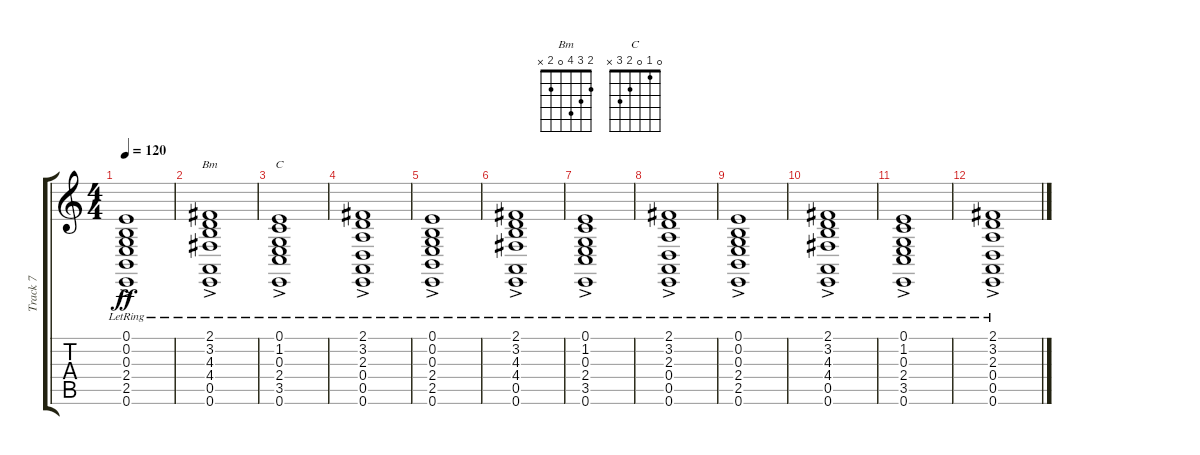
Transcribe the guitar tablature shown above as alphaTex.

\track ("Track 7" "Track 7") {instrument electricgrandpiano}
\staff {score tabs}
\tuning (E4 B3 G3 D3 A2 E2) {hide}
\chord ("Bm" 2 3 4 0 2 x)
\chord ("C" 0 1 0 2 3 x)
\ts (4 4)
\tempo 120
\clef g2
\ks c
(0.1{ac lr} 0.2{ac lr} 0.3{ac lr} 2.4{ac lr} 2.5{ac lr} 0.6{ac lr}).1{dy ff} |
(2.1{ac lr} 3.2{ac lr} 4.3{ac lr} 4.4{ac lr} 0.5{ac lr} 0.6{ac lr}).1{ch "Bm"} |
(0.1{ac lr} 1.2{ac lr} 0.3{ac lr} 2.4{ac lr} 3.5{ac lr} 0.6{ac lr}).1{ch "C"} |
(2.1{ac lr} 3.2{ac lr} 2.3{ac lr} 0.4{ac lr} 0.5{ac lr} 0.6{ac lr}).1 |
(0.1{ac lr} 0.2{ac lr} 0.3{ac lr} 2.4{ac lr} 2.5{ac lr} 0.6{ac lr}).1 |
(2.1{ac lr} 3.2{ac lr} 4.3{ac lr} 4.4{ac lr} 0.5{ac lr} 0.6{ac lr}).1 |
(0.1{ac lr} 1.2{ac lr} 0.3{ac lr} 2.4{ac lr} 3.5{ac lr} 0.6{ac lr}).1 |
(2.1{ac lr} 3.2{ac lr} 2.3{ac lr} 0.4{ac lr} 0.5{ac lr} 0.6{ac lr}).1 |
(0.1{ac lr} 0.2{ac lr} 0.3{ac lr} 2.4{ac lr} 2.5{ac lr} 0.6{ac lr}).1 |
(2.1{ac lr} 3.2{ac lr} 4.3{ac lr} 4.4{ac lr} 0.5{ac lr} 0.6{ac lr}).1 |
(0.1{ac lr} 1.2{ac lr} 0.3{ac lr} 2.4{ac lr} 3.5{ac lr} 0.6{ac lr}).1 |
(2.1{ac lr} 3.2{ac lr} 2.3{ac lr} 0.4{ac lr} 0.5{ac lr} 0.6{ac lr}).1
